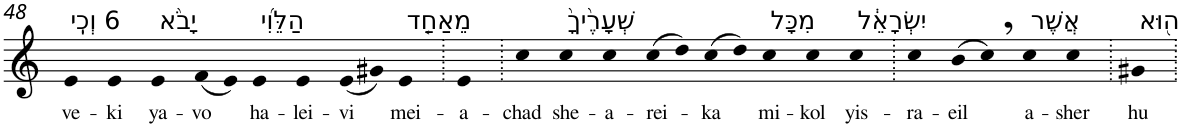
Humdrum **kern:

**kern	**text
*part1	*part1
*staff1	*staff1
*I"Piano	*
*I'Pno	*
!!LO:PB:g=z
*clefG2	*
*k[]	*
=48	=48
!LO:TX:a:t=6 וְכִֽי	!
!	!LO:LY:b
4e	ve-
!	!LO:LY:b
4e	-ki
!LO:TX:a:t=יָבֹ֨א	!
!	!LO:LY:b
4e	ya-
!	!LO:LY:b
(8f	-vo
8e)	.
!LO:TX:a:t=הַלֵּוִ֜י	!
!	!LO:LY:b
4e	ha-
!	!LO:LY:b
4e	-lei-
!	!LO:LY:b
(8e	-vi
8g#X)	.
!LO:TX:a:t=מֵאַחַ֤ד	!
!	!LO:LY:b
4e	mei-
=49.	=49.
!	!LO:LY:b
4e	-a-
=50.	=50.
!	!LO:LY:b
4cc	-chad
!LO:TX:a:t=שְׁעָרֶ֙יךָ֙	!
!	!LO:LY:b
4cc	she-
!	!LO:LY:b
4cc	-a-
!	!LO:LY:b
(8cc	-rei-
8dd)	.
!	!LO:LY:b
(8cc	-ka
8dd)	.
!LO:TX:a:t=מִכָּל	!
!	!LO:LY:b
4cc	mi-
!	!LO:LY:b
4cc	-kol
!LO:TX:a:t=יִשְׂרָאֵ֔ל	!
!	!LO:LY:b
4cc	yis-
=51.	=51.
!	!LO:LY:b
4cc	-ra-
!	!LO:LY:b
(8b	-eil
8cc,)	.
!LO:TX:a:t=אֲשֶׁר	!
!	!LO:LY:b
4cc	a-
!	!LO:LY:b
4cc	-sher
=52.	=52.
!LO:TX:a:t=ה֖וּא	!
!	!LO:LY:b
4g#X	hu
=.	=.
*-	*-
